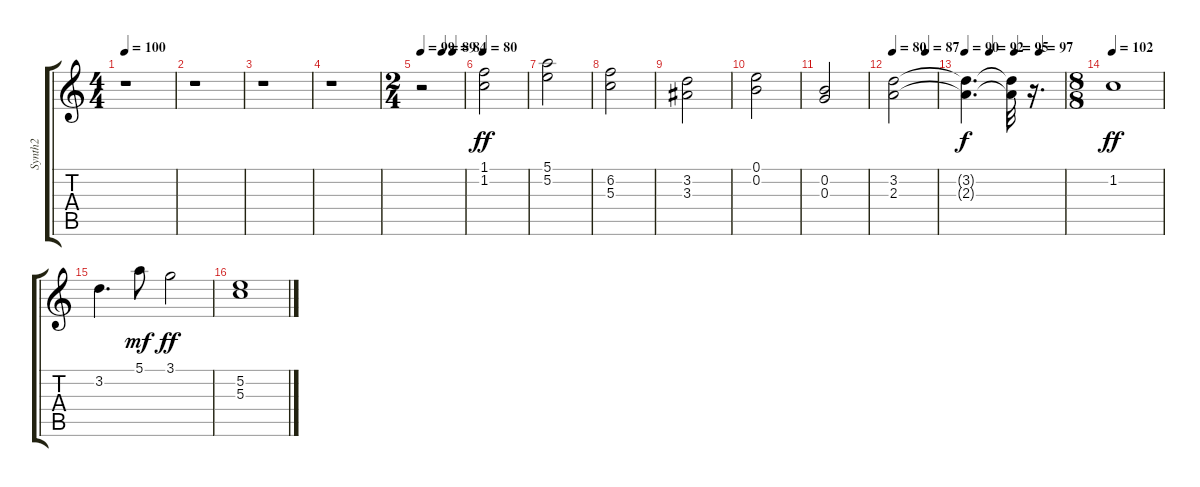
\track ("Synth2" "Synth2") {instrument distortionguitar}
\staff {score tabs}
\tuning (E4 B3 G3 D3 A2 E2) {hide}
\ts (4 4)
\tempo 100
\clef g2
\ks c
r.1{dy f} |
r.1 |
r.1 |
r.1 |
\ts (2 4)
\tempo 99
\tempo (89 0.5)
\tempo (84 0.75)
r.2 |
\tempo 80
(1.1 1.2).2{dy ff balance 8 instrument ocarina} |
(5.1 5.2).2 |
(6.2 5.3).2 |
(3.2 3.3).2 |
(0.1 0.2).2 |
(0.2 0.3).2 |
\tempo 80
\tempo (87 0.75)
(3.2 2.3).2 |
\tempo 90
\tempo (92 0.25)
\tempo (95 0.5)
\tempo (97 0.75)
(3.2{t} 2.3{t}).4{d dy f} (3.2{t} 2.3{t}).32 r.16{d} |
\ts (8 8)
\tempo 102
1.2.1{dy ff balance 7 instrument synthbrass2} |
3.2.4{d} 5.1.8{dy mf} 3.1.2{dy ff} |
(5.2 5.3).1
